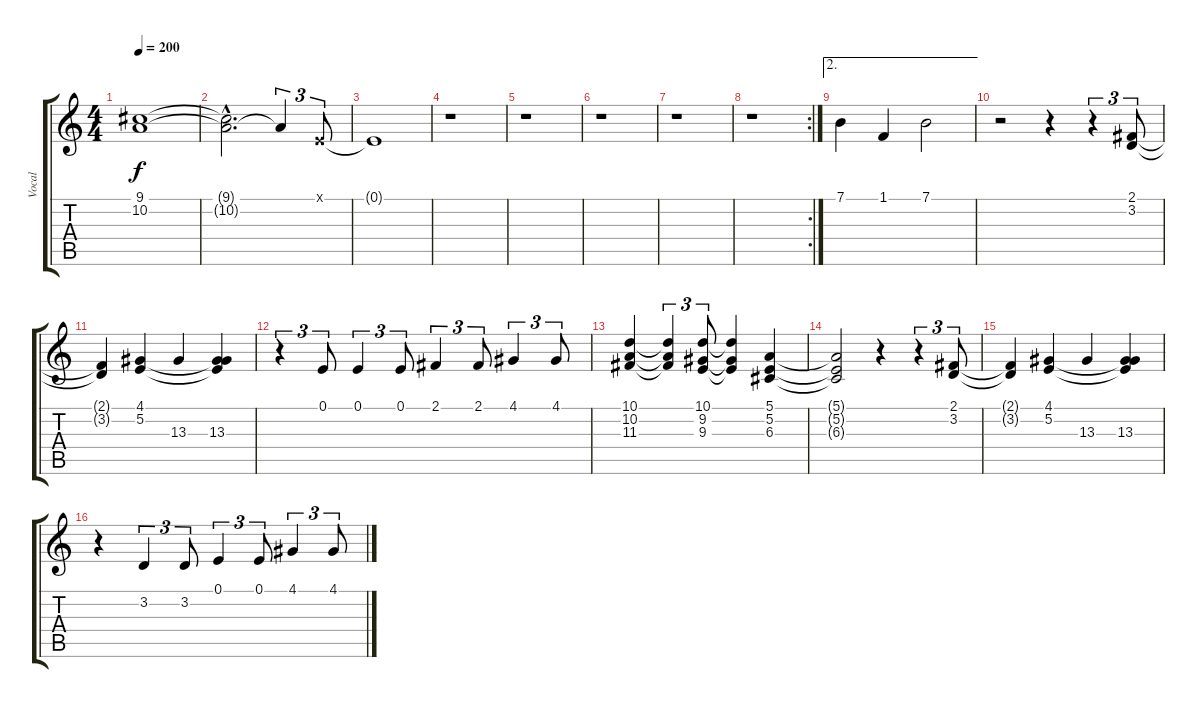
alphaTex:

\track ("Vocal" "Vocal") {instrument flute}
\staff {score tabs}
\tuning (E4 B3 G3 D3 A2 E2) {hide}
\ts (4 4)
\tempo 200
\clef g2
\ks c
(9.1 10.2).1{dy f} |
(9.1{hac t} 10.2{hac t}).2{d} 10.2{t}.4{tu (3 2)} 0.1{x}.8{tu (3 2)} |
0.1{t}.1 |
r.1 |
r.1 |
r.1 |
r.1 |
\rc 2
r.1 |
\ae 2
7.1.4 1.1.4 7.1.2 |
r.2 r.4 r.4{tu (3 2)} (2.1 3.2).8{tu (3 2)} |
(2.1{t} 3.2{t}).4 (4.1 5.2).4 13.3.4 (4.1{t} 5.2{t} 13.3).4 |
r.4{tu (3 2)} 0.1.8{tu (3 2)} 0.1.4{tu (3 2)} 0.1.8{tu (3 2)} 2.1.4{tu (3 2)} 2.1.8{tu (3 2)} 4.1.4{tu (3 2)} 4.1.8{tu (3 2)} |
(10.1 10.2 11.3).4 (10.1{t} 10.2{t} 11.3{t}).4{tu (3 2)} (10.1 9.2 9.3).8{tu (3 2)} (10.1{t} 9.2{t} 9.3{t}).4 (5.1 5.2 6.3).4 |
(5.1{t} 5.2{t} 6.3{t}).2 r.4 r.4{tu (3 2)} (2.1 3.2).8{tu (3 2)} |
(2.1{t} 3.2{t}).4 (4.1 5.2).4 13.3.4 (4.1{t} 5.2{t} 13.3).4 |
r.4 3.2.4{tu (3 2)} 3.2.8{tu (3 2)} 0.1.4{tu (3 2)} 0.1.8{tu (3 2)} 4.1.4{tu (3 2)} 4.1.8{tu (3 2)}
